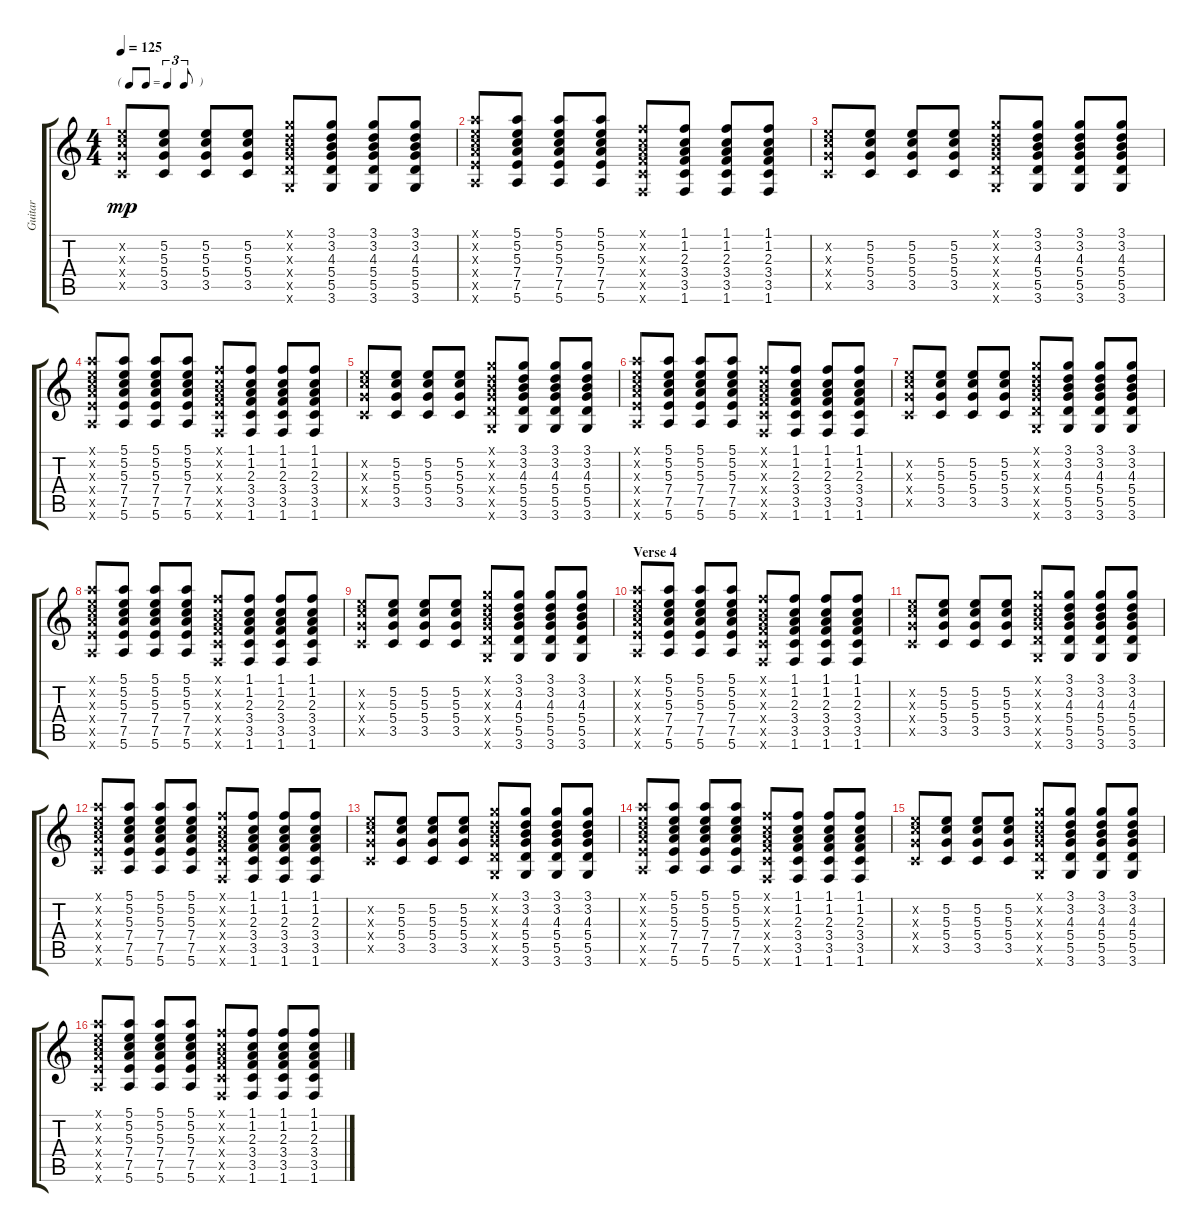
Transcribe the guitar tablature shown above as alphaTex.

\track ("Guitar" "Guitar") {instrument electricguitarclean}
\staff {score tabs}
\tuning (E4 B3 G3 D3 A2 E2) {hide}
\ts (4 4)
\tf triplet8th
\tempo 125
\clef g2
\ks c
(5.2{x} 5.3{x} 5.4{x} 3.5{x}).8{dy mp} (5.2 5.3 5.4 3.5).8 (5.2 5.3 5.4 3.5).8 (5.2 5.3 5.4 3.5).8 (3.1{x} 3.2{x} 4.3{x} 5.4{x} 5.5{x} 3.6{x}).8 (3.1 3.2 4.3 5.4 5.5 3.6).8 (3.1 3.2 4.3 5.4 5.5 3.6).8 (3.1 3.2 4.3 5.4 5.5 3.6).8 |
(5.1{x} 5.2{x} 5.3{x} 7.4{x} 7.5{x} 5.6{x}).8 (5.1 5.2 5.3 7.4 7.5 5.6).8 (5.1 5.2 5.3 7.4 7.5 5.6).8 (5.1 5.2 5.3 7.4 7.5 5.6).8 (1.1{x} 1.2{x} 2.3{x} 3.4{x} 3.5{x} 1.6{x}).8 (1.1 1.2 2.3 3.4 3.5 1.6).8 (1.1 1.2 2.3 3.4 3.5 1.6).8 (1.1 1.2 2.3 3.4 3.5 1.6).8 |
(5.2{x} 5.3{x} 5.4{x} 3.5{x}).8 (5.2 5.3 5.4 3.5).8 (5.2 5.3 5.4 3.5).8 (5.2 5.3 5.4 3.5).8 (3.1{x} 3.2{x} 4.3{x} 5.4{x} 5.5{x} 3.6{x}).8 (3.1 3.2 4.3 5.4 5.5 3.6).8 (3.1 3.2 4.3 5.4 5.5 3.6).8 (3.1 3.2 4.3 5.4 5.5 3.6).8 |
(5.1{x} 5.2{x} 5.3{x} 7.4{x} 7.5{x} 5.6{x}).8 (5.1 5.2 5.3 7.4 7.5 5.6).8 (5.1 5.2 5.3 7.4 7.5 5.6).8 (5.1 5.2 5.3 7.4 7.5 5.6).8 (1.1{x} 1.2{x} 2.3{x} 3.4{x} 3.5{x} 1.6{x}).8 (1.1 1.2 2.3 3.4 3.5 1.6).8 (1.1 1.2 2.3 3.4 3.5 1.6).8 (1.1 1.2 2.3 3.4 3.5 1.6).8 |
(5.2{x} 5.3{x} 5.4{x} 3.5{x}).8 (5.2 5.3 5.4 3.5).8 (5.2 5.3 5.4 3.5).8 (5.2 5.3 5.4 3.5).8 (3.1{x} 3.2{x} 4.3{x} 5.4{x} 5.5{x} 3.6{x}).8 (3.1 3.2 4.3 5.4 5.5 3.6).8 (3.1 3.2 4.3 5.4 5.5 3.6).8 (3.1 3.2 4.3 5.4 5.5 3.6).8 |
(5.1{x} 5.2{x} 5.3{x} 7.4{x} 7.5{x} 5.6{x}).8 (5.1 5.2 5.3 7.4 7.5 5.6).8 (5.1 5.2 5.3 7.4 7.5 5.6).8 (5.1 5.2 5.3 7.4 7.5 5.6).8 (1.1{x} 1.2{x} 2.3{x} 3.4{x} 3.5{x} 1.6{x}).8 (1.1 1.2 2.3 3.4 3.5 1.6).8 (1.1 1.2 2.3 3.4 3.5 1.6).8 (1.1 1.2 2.3 3.4 3.5 1.6).8 |
(5.2{x} 5.3{x} 5.4{x} 3.5{x}).8 (5.2 5.3 5.4 3.5).8 (5.2 5.3 5.4 3.5).8 (5.2 5.3 5.4 3.5).8 (3.1{x} 3.2{x} 4.3{x} 5.4{x} 5.5{x} 3.6{x}).8 (3.1 3.2 4.3 5.4 5.5 3.6).8 (3.1 3.2 4.3 5.4 5.5 3.6).8 (3.1 3.2 4.3 5.4 5.5 3.6).8 |
(5.1{x} 5.2{x} 5.3{x} 7.4{x} 7.5{x} 5.6{x}).8 (5.1 5.2 5.3 7.4 7.5 5.6).8 (5.1 5.2 5.3 7.4 7.5 5.6).8 (5.1 5.2 5.3 7.4 7.5 5.6).8 (1.1{x} 1.2{x} 2.3{x} 3.4{x} 3.5{x} 1.6{x}).8 (1.1 1.2 2.3 3.4 3.5 1.6).8 (1.1 1.2 2.3 3.4 3.5 1.6).8 (1.1 1.2 2.3 3.4 3.5 1.6).8 |
(5.2{x} 5.3{x} 5.4{x} 3.5{x}).8 (5.2 5.3 5.4 3.5).8 (5.2 5.3 5.4 3.5).8 (5.2 5.3 5.4 3.5).8 (3.1{x} 3.2{x} 4.3{x} 5.4{x} 5.5{x} 3.6{x}).8 (3.1 3.2 4.3 5.4 5.5 3.6).8 (3.1 3.2 4.3 5.4 5.5 3.6).8 (3.1 3.2 4.3 5.4 5.5 3.6).8 |
\section ("" "Verse 4")
(5.1{x} 5.2{x} 5.3{x} 7.4{x} 7.5{x} 5.6{x}).8 (5.1 5.2 5.3 7.4 7.5 5.6).8 (5.1 5.2 5.3 7.4 7.5 5.6).8 (5.1 5.2 5.3 7.4 7.5 5.6).8 (1.1{x} 1.2{x} 2.3{x} 3.4{x} 3.5{x} 1.6{x}).8 (1.1 1.2 2.3 3.4 3.5 1.6).8 (1.1 1.2 2.3 3.4 3.5 1.6).8 (1.1 1.2 2.3 3.4 3.5 1.6).8 |
(5.2{x} 5.3{x} 5.4{x} 3.5{x}).8 (5.2 5.3 5.4 3.5).8 (5.2 5.3 5.4 3.5).8 (5.2 5.3 5.4 3.5).8 (3.1{x} 3.2{x} 4.3{x} 5.4{x} 5.5{x} 3.6{x}).8 (3.1 3.2 4.3 5.4 5.5 3.6).8 (3.1 3.2 4.3 5.4 5.5 3.6).8 (3.1 3.2 4.3 5.4 5.5 3.6).8 |
(5.1{x} 5.2{x} 5.3{x} 7.4{x} 7.5{x} 5.6{x}).8 (5.1 5.2 5.3 7.4 7.5 5.6).8 (5.1 5.2 5.3 7.4 7.5 5.6).8 (5.1 5.2 5.3 7.4 7.5 5.6).8 (1.1{x} 1.2{x} 2.3{x} 3.4{x} 3.5{x} 1.6{x}).8 (1.1 1.2 2.3 3.4 3.5 1.6).8 (1.1 1.2 2.3 3.4 3.5 1.6).8 (1.1 1.2 2.3 3.4 3.5 1.6).8 |
(5.2{x} 5.3{x} 5.4{x} 3.5{x}).8 (5.2 5.3 5.4 3.5).8 (5.2 5.3 5.4 3.5).8 (5.2 5.3 5.4 3.5).8 (3.1{x} 3.2{x} 4.3{x} 5.4{x} 5.5{x} 3.6{x}).8 (3.1 3.2 4.3 5.4 5.5 3.6).8 (3.1 3.2 4.3 5.4 5.5 3.6).8 (3.1 3.2 4.3 5.4 5.5 3.6).8 |
(5.1{x} 5.2{x} 5.3{x} 7.4{x} 7.5{x} 5.6{x}).8 (5.1 5.2 5.3 7.4 7.5 5.6).8 (5.1 5.2 5.3 7.4 7.5 5.6).8 (5.1 5.2 5.3 7.4 7.5 5.6).8 (1.1{x} 1.2{x} 2.3{x} 3.4{x} 3.5{x} 1.6{x}).8 (1.1 1.2 2.3 3.4 3.5 1.6).8 (1.1 1.2 2.3 3.4 3.5 1.6).8 (1.1 1.2 2.3 3.4 3.5 1.6).8 |
(5.2{x} 5.3{x} 5.4{x} 3.5{x}).8 (5.2 5.3 5.4 3.5).8 (5.2 5.3 5.4 3.5).8 (5.2 5.3 5.4 3.5).8 (3.1{x} 3.2{x} 4.3{x} 5.4{x} 5.5{x} 3.6{x}).8 (3.1 3.2 4.3 5.4 5.5 3.6).8 (3.1 3.2 4.3 5.4 5.5 3.6).8 (3.1 3.2 4.3 5.4 5.5 3.6).8 |
(5.1{x} 5.2{x} 5.3{x} 7.4{x} 7.5{x} 5.6{x}).8 (5.1 5.2 5.3 7.4 7.5 5.6).8 (5.1 5.2 5.3 7.4 7.5 5.6).8 (5.1 5.2 5.3 7.4 7.5 5.6).8 (1.1{x} 1.2{x} 2.3{x} 3.4{x} 3.5{x} 1.6{x}).8 (1.1 1.2 2.3 3.4 3.5 1.6).8 (1.1 1.2 2.3 3.4 3.5 1.6).8 (1.1 1.2 2.3 3.4 3.5 1.6).8
